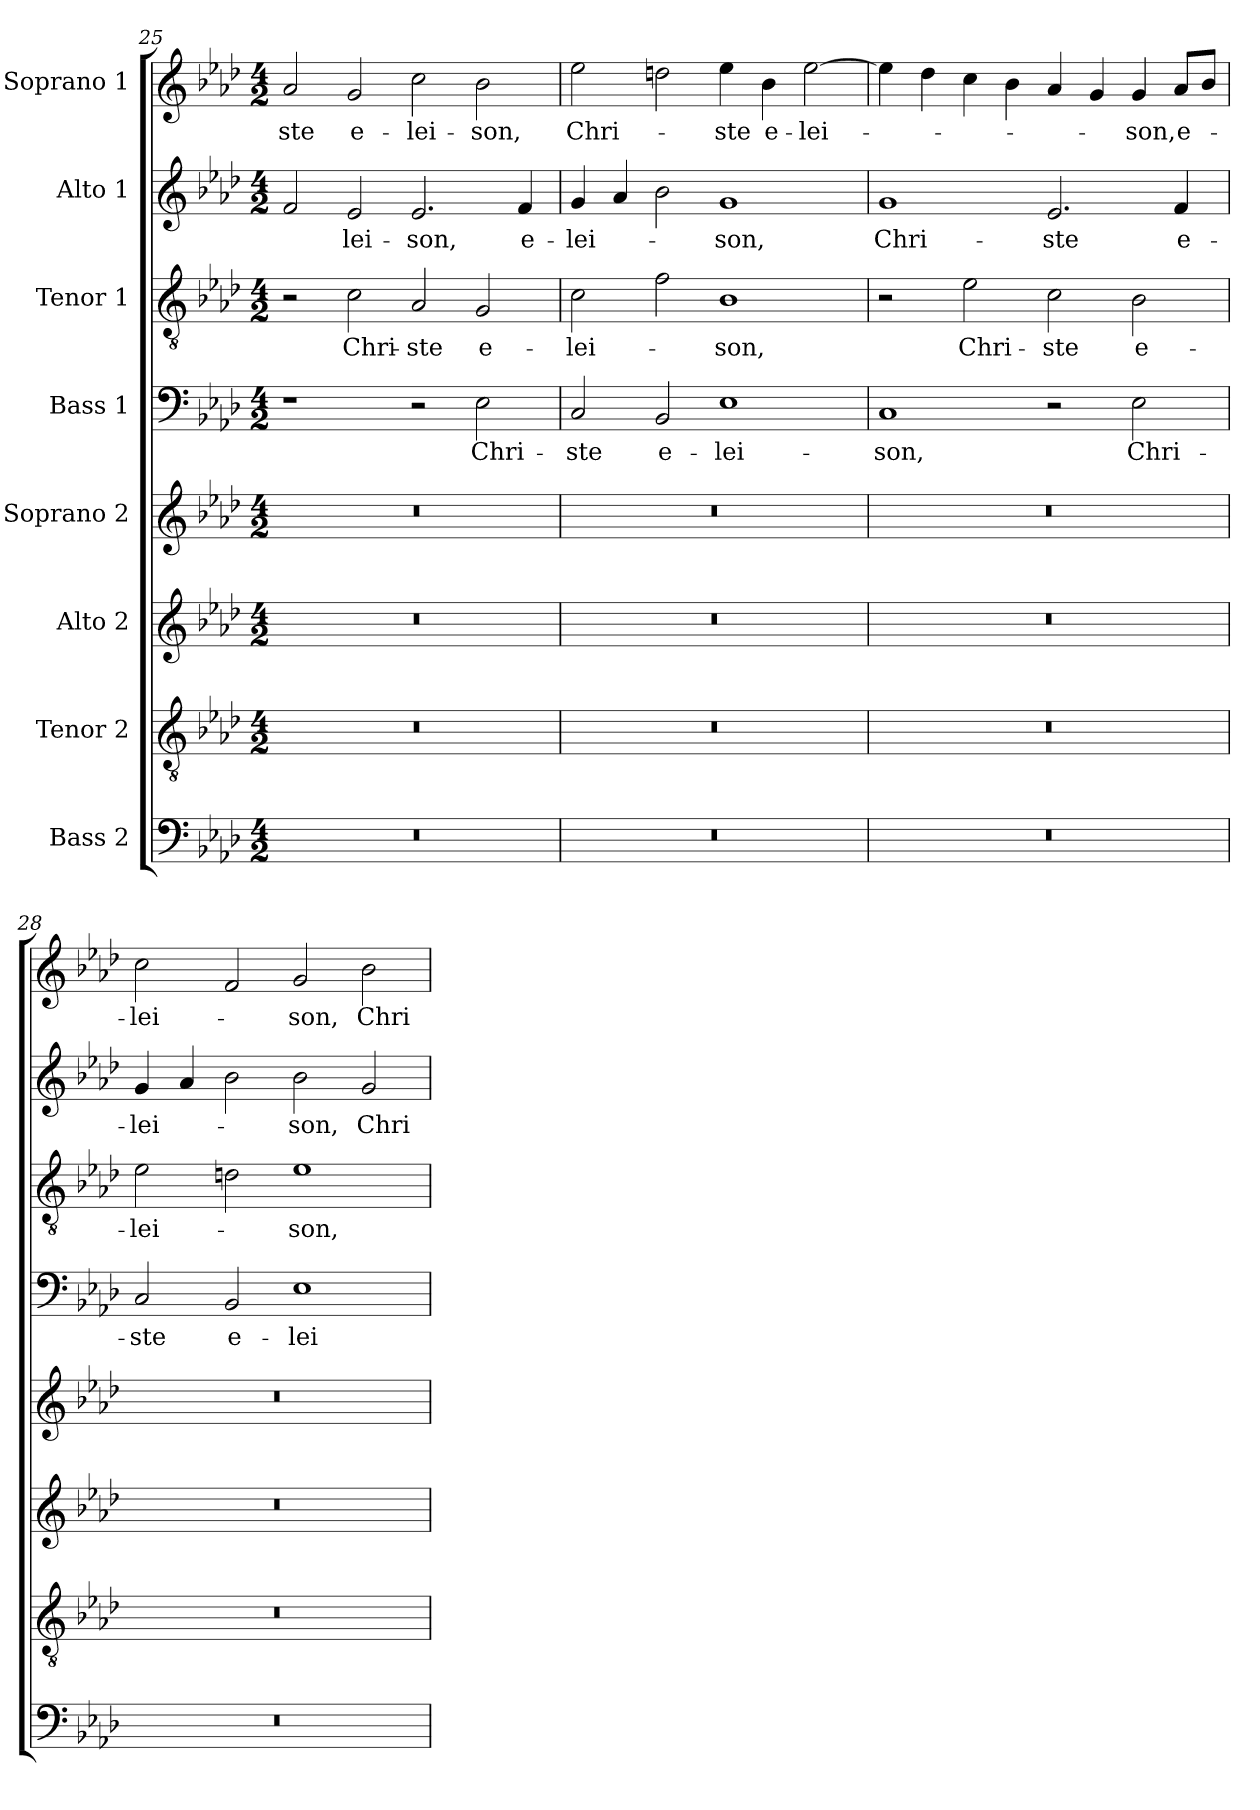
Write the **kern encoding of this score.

**kern	**kern	**kern	**kern	**kern	**text	**kern	**text	**kern	**text	**kern	**text
*part8	*part7	*part6	*part5	*part4	*part4	*part3	*part3	*part2	*part2	*part1	*part1
*staff8	*staff7	*staff6	*staff5	*staff4	*staff4	*staff3	*staff3	*staff2	*staff2	*staff1	*staff1
*I"Bass 2	*I"Tenor 2	*I"Alto 2	*I"Soprano 2	*I"Bass 1	*	*I"Tenor 1	*	*I"Alto 1	*	*I"Soprano 1	*
*clefF4	*clefGv2	*clefG2	*clefG2	*clefF4	*	*clefGv2	*	*clefG2	*	*clefG2	*
*k[b-e-a-d-]	*k[b-e-a-d-]	*k[b-e-a-d-]	*k[b-e-a-d-]	*k[b-e-a-d-]	*	*k[b-e-a-d-]	*	*k[b-e-a-d-]	*	*k[b-e-a-d-]	*
*A-:	*A-:	*A-:	*A-:	*A-:	*	*A-:	*	*A-:	*	*A-:	*
*M4/2	*M4/2	*M4/2	*M4/2	*M4/2	*	*M4/2	*	*M4/2	*	*M4/2	*
=25	=25	=25	=25	=25	=25	=25	=25	=25	=25	=25	=25
0r	0r	0r	0r	1r	.	2r	.	2f/	.	2a-/	-ste
.	.	.	.	.	.	2c\	Chri-	2e-/	-lei-	2g/	e-
.	.	.	.	2r	.	2A-/	-ste	2.e-/	-son,	2cc\	-lei-
.	.	.	.	2E-\	Chri-	2G/	e-	.	.	2b-\	-son,
.	.	.	.	.	.	.	.	4f/	e-	.	.
=26	=26	=26	=26	=26	=26	=26	=26	=26	=26	=26	=26
0r	0r	0r	0r	2C/	-ste	2c\	-lei-	4g/	-lei-	2ee-\	Chri-
.	.	.	.	.	.	.	.	4a-/	.	.	.
.	.	.	.	2BB-/	e-	2f\	.	2b-\	.	2ddn\	.
.	.	.	.	1E-	-lei-	1B-	-son,	1g	-son,	4ee-\	-ste
.	.	.	.	.	.	.	.	.	.	4b-\	e-
.	.	.	.	.	.	.	.	.	.	[2ee-\	-lei-
!!LO:LB:g=z
=27	=27	=27	=27	=27	=27	=27	=27	=27	=27	=27	=27
0r	0r	0r	0r	1C	-son,	2r	.	1g	Chri-	4ee-\]	.
.	.	.	.	.	.	.	.	.	.	4dd-\	.
.	.	.	.	.	.	2e-\	Chri-	.	.	4cc\	.
.	.	.	.	.	.	.	.	.	.	4b-\	.
.	.	.	.	2r	.	2c\	-ste	2.e-/	-ste	4a-/	.
.	.	.	.	.	.	.	.	.	.	4g/	.
.	.	.	.	2E-\	Chri-	2B-\	e-	.	.	4g/	-son,
.	.	.	.	.	.	.	.	4f/	e-	8a-/L	e-
.	.	.	.	.	.	.	.	.	.	8b-/J	.
=28	=28	=28	=28	=28	=28	=28	=28	=28	=28	=28	=28
0r	0r	0r	0r	2C/	-ste	2e-\	-lei-	4g/	-lei-	2cc\	-lei-
.	.	.	.	.	.	.	.	4a-/	.	.	.
.	.	.	.	2BB-/	e-	2dn\	.	2b-\	.	2f/	.
.	.	.	.	1E-	-lei-	1e-	-son,	2b-\	-son,	2g/	-son,
.	.	.	.	.	.	.	.	2g/	Chri-	2b-\	Chri-
=	=	=	=	=	=	=	=	=	=	=	=
*-	*-	*-	*-	*-	*-	*-	*-	*-	*-	*-	*-
